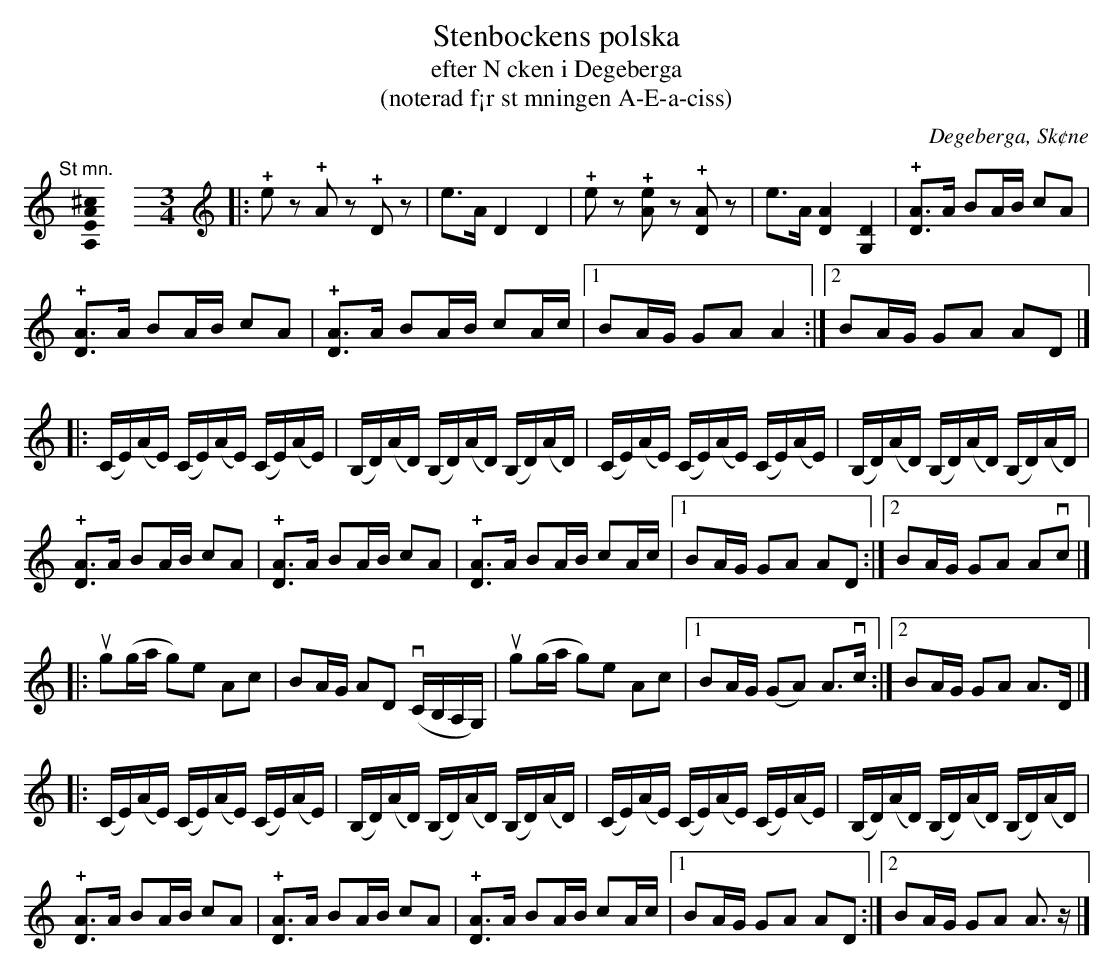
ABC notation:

X:1
T:Stenbockens polska
T:efter N cken i Degeberga
T:(noterad f¡r st mningen A-E-a-ciss)
O:Degeberga, Sk¢ne
U:o=+open+
M:none
K:A
[K:C]
"@-20,30 St mn."[A,EA^c]0 \
[M:3/4]\
[L:1/4]\
[K:C clef=treble]\
[L:1/8]|: !+!ez !+!Az !+!Dz | e>A D2 D2 | !+!ez !+![Ae]z !+![DA]z | e>A [DA]2 [G,D]2 | !+![DA]>A BA/B/ cA |
 !+![DA]>A BA/B/ cA | !+![DA]>A BA/B/ cA/c/ |1 BA/G/ GA A2 :|2 BA/G/ GA AD |]
[L:1/16]|: (CE)(AE) (CE)(AE) (CE)(AE) | (B,D)(AD) (B,D)(AD) (B,D)(AD) | (CE)(AE) (CE)(AE) (CE)(AE) | (B,D)(AD) (B,D)(AD) (B,D)(AD) |
[L:1/8] !+![DA]>A BA/B/ cA | !+![DA]>A BA/B/ cA | !+![DA]>A BA/B/ cA/c/ |1 BA/G/ GA AD :|2 BA/G/ GA Avc |]
[L:1/8] |: ug(g/a/ g)e Ac | BA/G/ AD v(C/B,/A,/G,/) | ug(g/a/ g)e Ac |1 BA/G/ (GA) A>vc :|2 BA/G/ GA A>D |]
[L:1/16]|: (CE)(AE) (CE)(AE) (CE)(AE) | (B,D)(AD) (B,D)(AD) (B,D)(AD) | (CE)(AE) (CE)(AE) (CE)(AE) | (B,D)(AD) (B,D)(AD) (B,D)(AD) |
[L:1/8] !+![DA]>A BA/B/ cA | !+![DA]>A BA/B/ cA | !+![DA]>A BA/B/ cA/c/ |1 BA/G/ GA AD :|2 BA/G/ GA A>z |]
